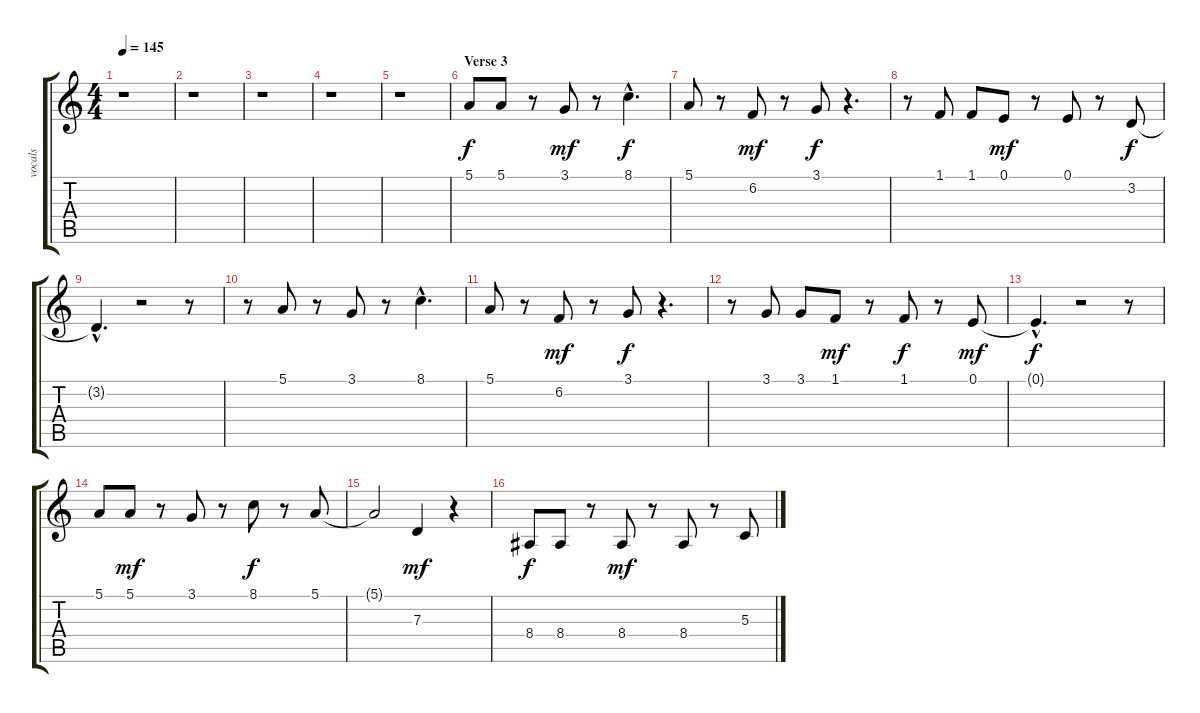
\track ("vocals" "vocals") {instrument sopranosax}
\staff {score tabs}
\tuning (E4 B3 G3 D3 A2 E2) {hide}
\ts (4 4)
\tempo 145
\clef g2
\ks c
r.1{dy f} |
r.1 |
r.1 |
r.1 |
r.1 |
\section ("" "Verse 3")
5.1.8 5.1.8 r.8 3.1.8{dy mf} r.8 8.1{hac}.4{d dy f} |
5.1.8 r.8 6.2.8{dy mf} r.8 3.1.8{dy f} r.4{d} |
r.8 1.1.8 1.1.8 0.1.8{dy mf} r.8 0.1.8 r.8 3.2.8{dy f} |
3.2{hac t}.4{d} r.2 r.8 |
r.8 5.1.8 r.8 3.1.8 r.8 8.1{hac}.4{d} |
5.1.8 r.8 6.2.8{dy mf} r.8 3.1.8{dy f} r.4{d} |
r.8 3.1.8 3.1.8 1.1.8{dy mf} r.8 1.1.8{dy f} r.8 0.1.8{dy mf} |
0.1{hac t}.4{d dy f} r.2 r.8 |
5.1.8 5.1.8{dy mf} r.8 3.1.8 r.8 8.1.8{dy f} r.8 5.1.8 |
5.1{t}.2 7.3.4{dy mf} r.4 |
8.4.8{dy f} 8.4.8 r.8 8.4.8{dy mf} r.8 8.4.8 r.8 5.3.8
